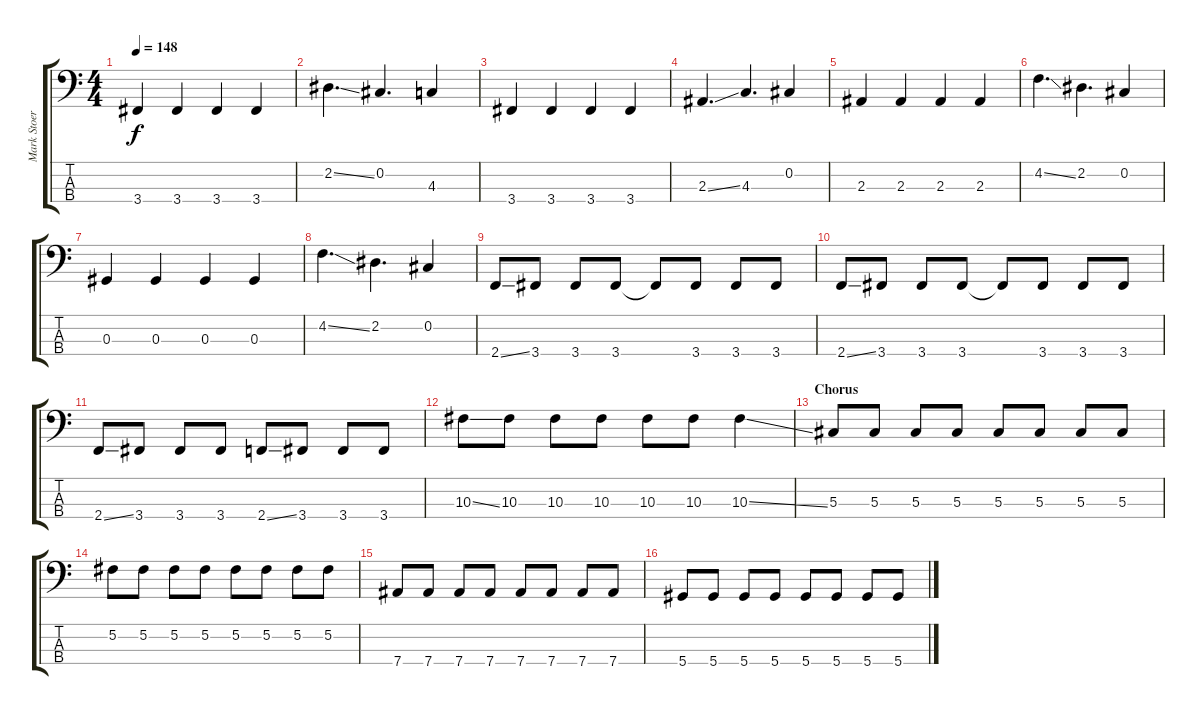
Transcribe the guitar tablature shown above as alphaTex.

\track ("Mark Stoermer - Bass" "Mark Stoer") {instrument electricbasspick}
\staff {score tabs}
\tuning (Gb2 Db2 Ab1 Eb1) {hide}
\ts (4 4)
\tempo 148
\clef f4
\ks c
3.4.4{dy f} 3.4.4 3.4.4 3.4.4 |
2.2{ss}.4{d} 0.2.4{d} 4.3.4 |
3.4.4 3.4.4 3.4.4 3.4.4 |
2.3{ss}.4{d} 4.3.4{d} 0.2.4 |
2.3.4 2.3.4 2.3.4 2.3.4 |
4.2{ss}.4{d} 2.2.4{d} 0.2.4 |
0.3.4 0.3.4 0.3.4 0.3.4 |
4.2{ss}.4{d} 2.2.4{d} 0.2.4 |
2.4{ss}.8 3.4.8 3.4.8 3.4.8 3.4{t}.8 3.4.8 3.4.8 3.4.8 |
2.4{ss}.8 3.4.8 3.4.8 3.4.8 3.4{t}.8 3.4.8 3.4.8 3.4.8 |
2.4{ss}.8 3.4.8 3.4.8 3.4.8 2.4{ss}.8 3.4.8 3.4.8 3.4.8 |
10.3{ss}.8 10.3.8 10.3.8 10.3.8 10.3.8 10.3.8 10.3{ss}.4 |
\section ("" "Chorus")
5.3.8 5.3.8 5.3.8 5.3.8 5.3.8 5.3.8 5.3.8 5.3.8 |
5.2.8 5.2.8 5.2.8 5.2.8 5.2.8 5.2.8 5.2.8 5.2.8 |
7.4.8 7.4.8 7.4.8 7.4.8 7.4.8 7.4.8 7.4.8 7.4.8 |
5.4.8 5.4.8 5.4.8 5.4.8 5.4.8 5.4.8 5.4.8 5.4.8
